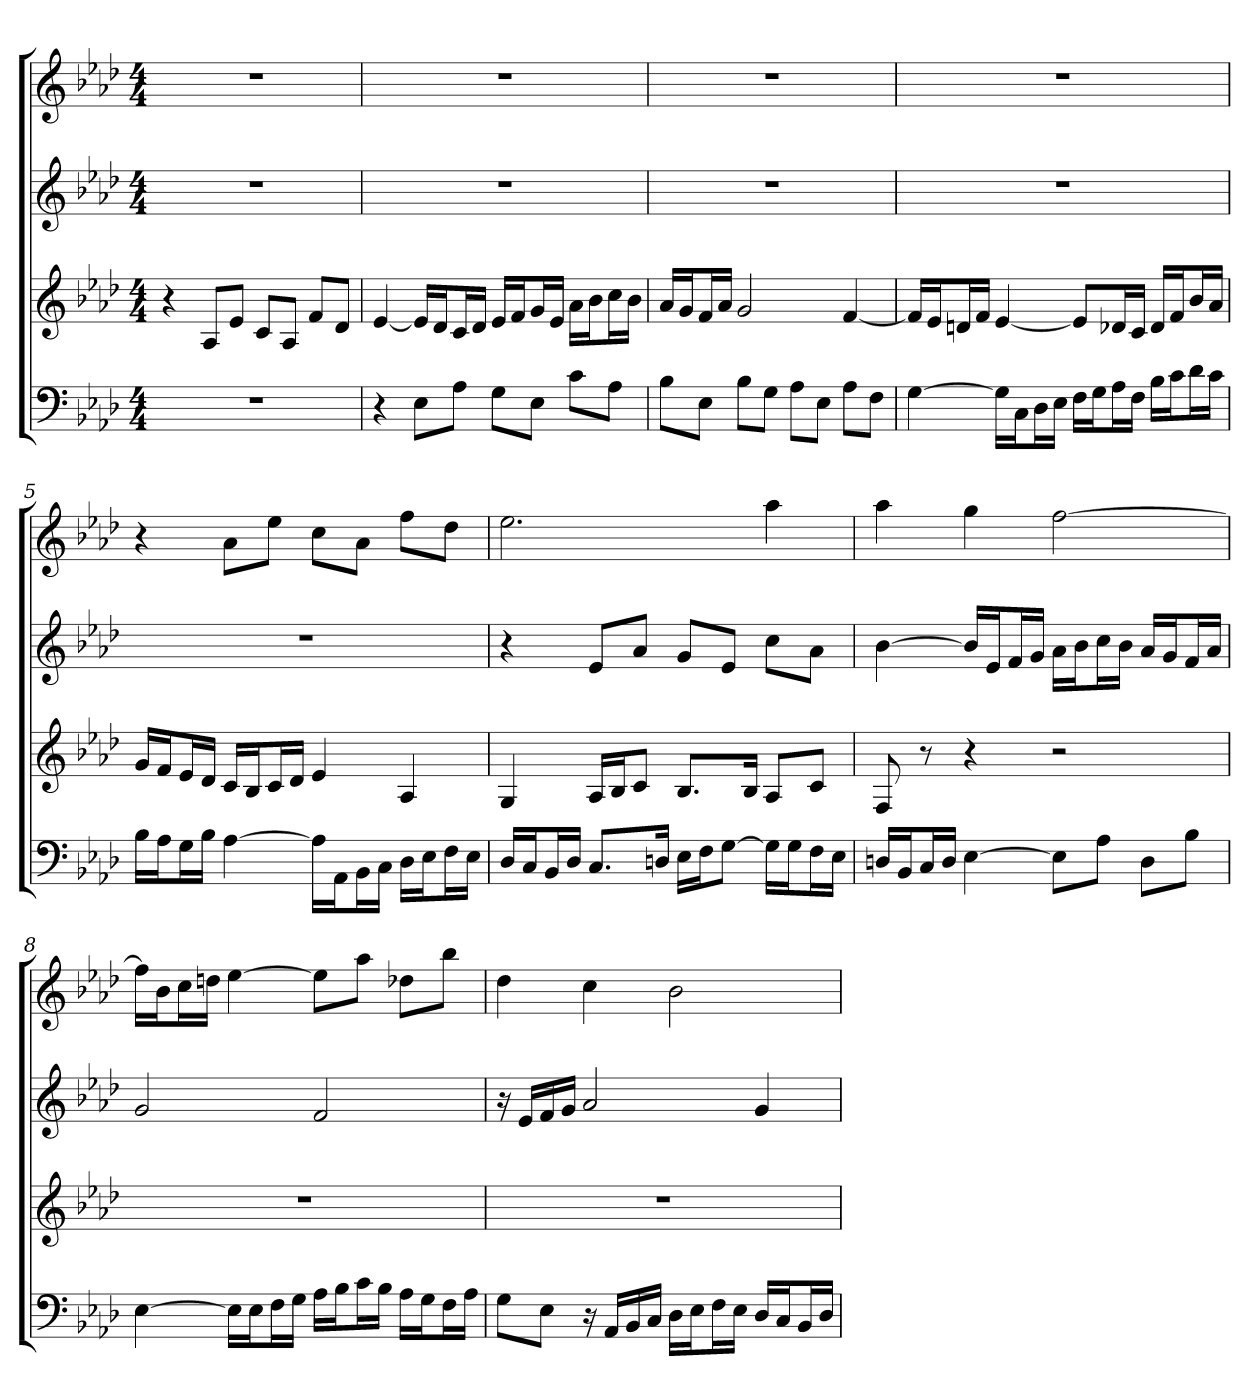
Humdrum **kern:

**kern	**kern	**kern	**kern
*part4	*part3	*part2	*part1
*staff4	*staff3	*staff2	*staff1
*k[b-e-a-d-]	*k[b-e-a-d-]	*k[b-e-a-d-]	*k[b-e-a-d-]
*A-:	*A-:	*A-:	*A-:
*M4/4	*M4/4	*M4/4	*M4/4
*MM54	*MM54	*MM54	*MM54
=1	=1	=1	=1
1r	4r	1r	1r
.	8A-L	.	.
.	8e-J	.	.
.	8cL	.	.
.	8A-J	.	.
.	8fL	.	.
.	8d-J	.	.
=2	=2	=2	=2
4r	[4e-	1r	1r
8E-L	16e-LL]	.	.
.	16d-J	.	.
8A-J	16cL	.	.
.	16d-JJ	.	.
8GL	16e-LL	.	.
.	16fJ	.	.
8E-J	16gL	.	.
.	16e-JJ	.	.
8cL	16a-LL	.	.
.	16b-J	.	.
8A-J	16ccL	.	.
.	16b-JJ	.	.
=3	=3	=3	=3
8B-L	16a-LL	1r	1r
.	16gJ	.	.
8E-J	16fL	.	.
.	16a-JJ	.	.
8B-L	2g	.	.
8GJ	.	.	.
8A-L	.	.	.
8E-J	.	.	.
8A-L	[4f	.	.
8FJ	.	.	.
=4	=4	=4	=4
[4G	16fLL]	1r	1r
.	16e-J	.	.
.	16dnL	.	.
.	16fJJ	.	.
16GLL]	[4e-	.	.
16CJ	.	.	.
16D-L	.	.	.
16E-JJ	.	.	.
16FLL	8e-L]	.	.
16GJ	.	.	.
16A-L	16d-XL	.	.
16FJJ	16cJJ	.	.
16B-LL	16d-LL	.	.
16cJ	16fJ	.	.
16d-L	16b-L	.	.
16cJJ	16a-JJ	.	.
=5	=5	=5	=5
16B-LL	16gLL	1r	4r
16A-J	16fJ	.	.
16GL	16e-L	.	.
16B-JJ	16d-JJ	.	.
[4A-	16cLL	.	8a-L
.	16B-J	.	.
.	16cL	.	8ee-J
.	16d-JJ	.	.
16A-LL]	4e-	.	8ccL
16AA-J	.	.	.
16BB-L	.	.	8a-J
16CJJ	.	.	.
16D-LL	4A-	.	8ffL
16E-J	.	.	.
16FL	.	.	8dd-J
16E-JJ	.	.	.
=6	=6	=6	=6
16D-LL	4G	4r	2.ee-
16CJ	.	.	.
16BB-L	.	.	.
16D-JJ	.	.	.
8.CL	16A-LL	8e-L	.
.	16B-J	.	.
.	8cJ	8a-J	.
16DnJk	.	.	.
16E-LL	8.B-L	8gL	.
16FJ	.	.	.
[8GJ	.	8e-J	.
.	16B-Jk	.	.
16GLL]	8A-L	8ccL	4aa-
16GJ	.	.	.
16FL	8cJ	8a-J	.
16E-JJ	.	.	.
=7	=7	=7	=7
16DnLL	8F	[4b-	4aa-
16BB-J	.	.	.
16CL	8r	.	.
16DJJ	.	.	.
[4E-	4r	16b-LL]	4gg
.	.	16e-J	.
.	.	16fL	.
.	.	16gJJ	.
8E-L]	2r	16a-LL	[2ff
.	.	16b-J	.
8A-J	.	16ccL	.
.	.	16b-JJ	.
8DL	.	16a-LL	.
.	.	16gJ	.
8B-J	.	16fL	.
.	.	16a-JJ	.
=8	=8	=8	=8
[4E-	1r	2g	16ffLL]
.	.	.	16b-J
.	.	.	16ccL
.	.	.	16ddnJJ
16E-LL]	.	.	[4ee-
16E-J	.	.	.
16FL	.	.	.
16GJJ	.	.	.
16A-LL	.	2f	8ee-L]
16B-J	.	.	.
16cL	.	.	8aa-J
16B-JJ	.	.	.
16A-LL	.	.	8dd-XL
16GJ	.	.	.
16FL	.	.	8bb-J
16A-JJ	.	.	.
=9	=9	=9	=9
8GL	1r	16r	4dd-
.	.	16e-LL	.
8E-J	.	16f	.
.	.	16gJJ	.
16r	.	2a-	4cc
16AA-LL	.	.	.
16BB-	.	.	.
16CJJ	.	.	.
16D-LL	.	.	2b-
16E-J	.	.	.
16FL	.	.	.
16E-JJ	.	.	.
16D-LL	.	4g	.
16CJ	.	.	.
16BB-L	.	.	.
16D-JJ	.	.	.
=	=	=	=
*-	*-	*-	*-
